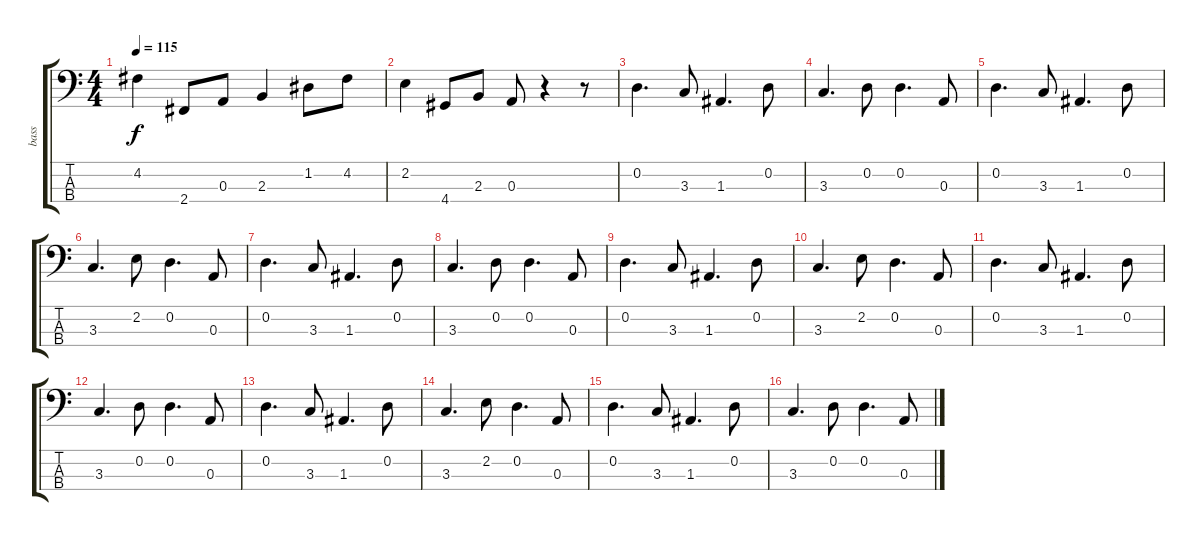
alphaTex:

\track ("bass" "bass") {instrument fretlessbass}
\staff {score tabs}
\tuning (G2 D2 A1 E1) {hide}
\ts (4 4)
\tempo 115
\clef f4
\ks c
4.2.4{dy f} 2.4.8 0.3.8 2.3.4 1.2.8 4.2.8 |
2.2.4 4.4.8 2.3.8 0.3.8 r.4 r.8 |
0.2.4{d} 3.3.8 1.3.4{d} 0.2.8 |
3.3.4{d} 0.2.8 0.2.4{d} 0.3.8 |
0.2.4{d} 3.3.8 1.3.4{d} 0.2.8 |
3.3.4{d} 2.2.8 0.2.4{d} 0.3.8 |
0.2.4{d} 3.3.8 1.3.4{d} 0.2.8 |
3.3.4{d} 0.2.8 0.2.4{d} 0.3.8 |
0.2.4{d} 3.3.8 1.3.4{d} 0.2.8 |
3.3.4{d} 2.2.8 0.2.4{d} 0.3.8 |
0.2.4{d} 3.3.8 1.3.4{d} 0.2.8 |
3.3.4{d} 0.2.8 0.2.4{d} 0.3.8 |
0.2.4{d} 3.3.8 1.3.4{d} 0.2.8 |
3.3.4{d} 2.2.8 0.2.4{d} 0.3.8 |
0.2.4{d} 3.3.8 1.3.4{d} 0.2.8 |
3.3.4{d} 0.2.8 0.2.4{d} 0.3.8
